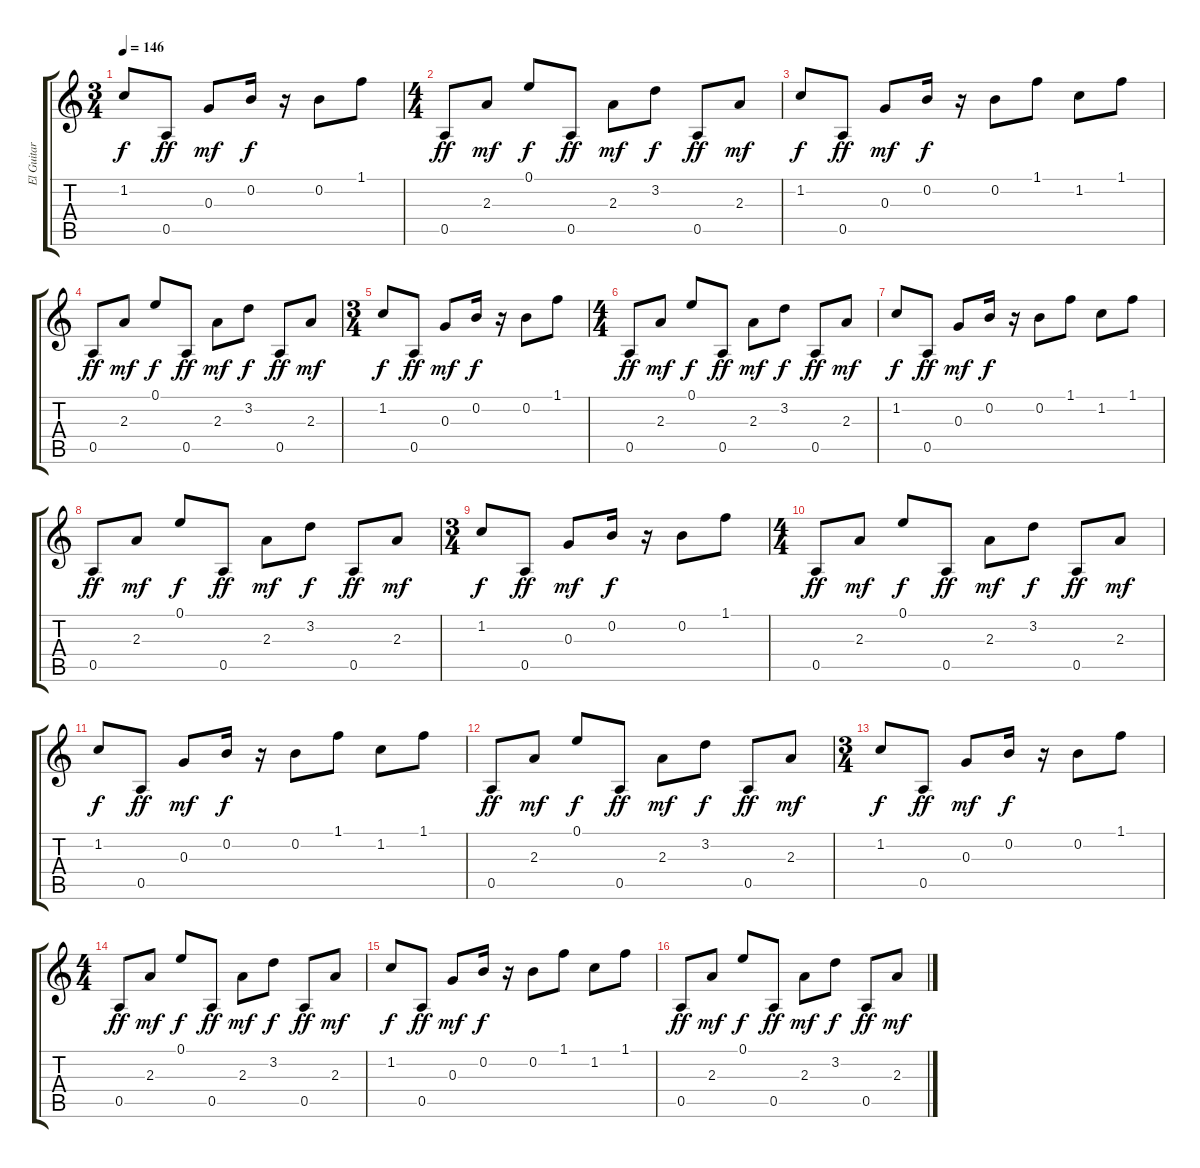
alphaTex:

\track ("El Guitar" "El Guitar") {instrument electricguitarmuted}
\staff {score tabs}
\tuning (E4 B3 G3 D3 A2 E2) {hide}
\ts (3 4)
\tempo 146
\clef g2
\ks c
1.2.8{dy f} 0.5.8{dy ff} 0.3.8{dy mf} 0.2.16{dy f} r.16 0.2.8 1.1.8 |
\ts (4 4)
0.5.8{dy ff} 2.3.8{dy mf} 0.1.8{dy f} 0.5.8{dy ff} 2.3.8{dy mf} 3.2.8{dy f} 0.5.8{dy ff} 2.3.8{dy mf} |
1.2.8{dy f} 0.5.8{dy ff} 0.3.8{dy mf} 0.2.16{dy f} r.16 0.2.8 1.1.8 1.2.8 1.1.8 |
0.5.8{dy ff} 2.3.8{dy mf} 0.1.8{dy f} 0.5.8{dy ff} 2.3.8{dy mf} 3.2.8{dy f} 0.5.8{dy ff} 2.3.8{dy mf} |
\ts (3 4)
1.2.8{dy f} 0.5.8{dy ff} 0.3.8{dy mf} 0.2.16{dy f} r.16 0.2.8 1.1.8 |
\ts (4 4)
0.5.8{dy ff} 2.3.8{dy mf} 0.1.8{dy f} 0.5.8{dy ff} 2.3.8{dy mf} 3.2.8{dy f} 0.5.8{dy ff} 2.3.8{dy mf} |
1.2.8{dy f} 0.5.8{dy ff} 0.3.8{dy mf} 0.2.16{dy f} r.16 0.2.8 1.1.8 1.2.8 1.1.8 |
0.5.8{dy ff} 2.3.8{dy mf} 0.1.8{dy f} 0.5.8{dy ff} 2.3.8{dy mf} 3.2.8{dy f} 0.5.8{dy ff} 2.3.8{dy mf} |
\ts (3 4)
1.2.8{dy f} 0.5.8{dy ff} 0.3.8{dy mf} 0.2.16{dy f} r.16 0.2.8 1.1.8 |
\ts (4 4)
0.5.8{dy ff} 2.3.8{dy mf} 0.1.8{dy f} 0.5.8{dy ff} 2.3.8{dy mf} 3.2.8{dy f} 0.5.8{dy ff} 2.3.8{dy mf} |
1.2.8{dy f} 0.5.8{dy ff} 0.3.8{dy mf} 0.2.16{dy f} r.16 0.2.8 1.1.8 1.2.8 1.1.8 |
0.5.8{dy ff} 2.3.8{dy mf} 0.1.8{dy f} 0.5.8{dy ff} 2.3.8{dy mf} 3.2.8{dy f} 0.5.8{dy ff} 2.3.8{dy mf} |
\ts (3 4)
1.2.8{dy f} 0.5.8{dy ff} 0.3.8{dy mf} 0.2.16{dy f} r.16 0.2.8 1.1.8 |
\ts (4 4)
0.5.8{dy ff} 2.3.8{dy mf} 0.1.8{dy f} 0.5.8{dy ff} 2.3.8{dy mf} 3.2.8{dy f} 0.5.8{dy ff} 2.3.8{dy mf} |
1.2.8{dy f} 0.5.8{dy ff} 0.3.8{dy mf} 0.2.16{dy f} r.16 0.2.8 1.1.8 1.2.8 1.1.8 |
0.5.8{dy ff} 2.3.8{dy mf} 0.1.8{dy f} 0.5.8{dy ff} 2.3.8{dy mf} 3.2.8{dy f} 0.5.8{dy ff} 2.3.8{dy mf}
